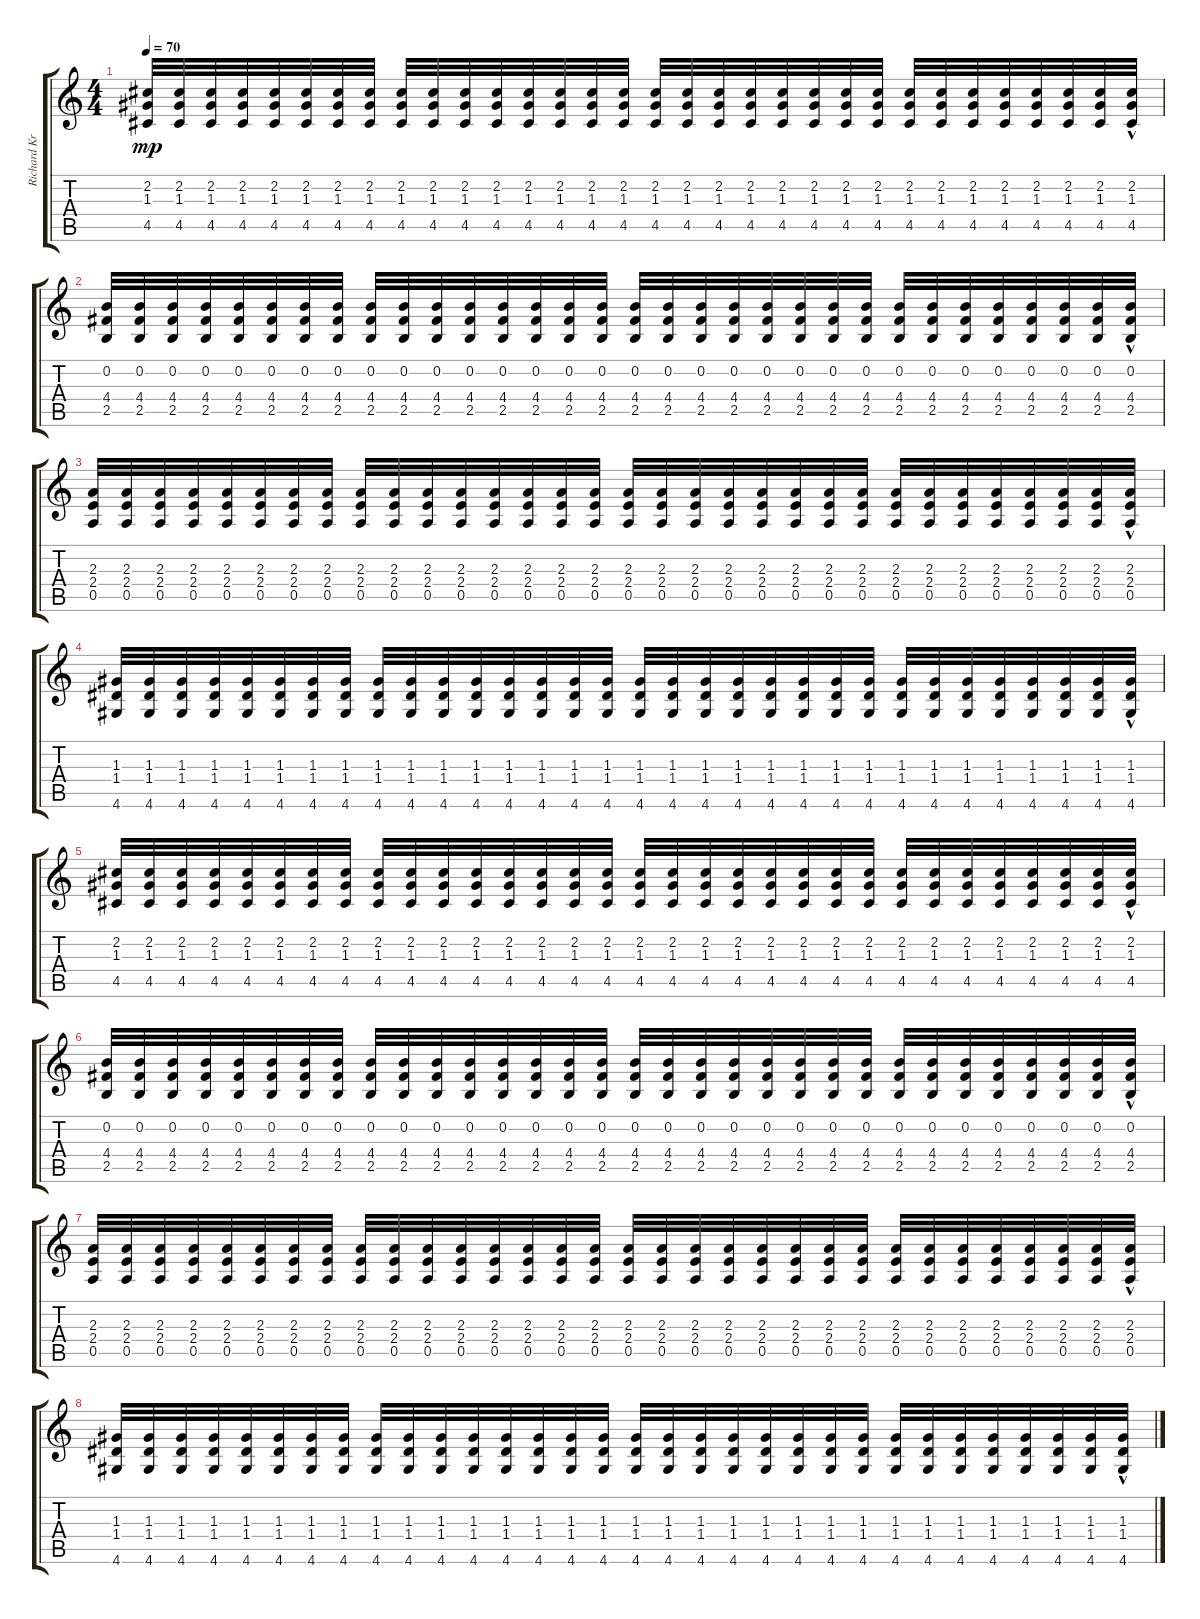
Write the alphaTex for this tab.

\track ("Richard Kruspe" "Richard Kr") {instrument distortionguitar}
\staff {score tabs}
\tuning (E4 B3 G3 D3 A2 E2) {hide}
\ts (4 4)
\tempo 70
\clef g2
\ks c
(2.2 1.3 4.5).32{dy mp} (2.2 1.3 4.5).32 (2.2 1.3 4.5).32 (2.2 1.3 4.5).32 (2.2 1.3 4.5).32 (2.2 1.3 4.5).32 (2.2 1.3 4.5).32 (2.2 1.3 4.5).32 (2.2 1.3 4.5).32 (2.2 1.3 4.5).32 (2.2 1.3 4.5).32 (2.2 1.3 4.5).32 (2.2 1.3 4.5).32 (2.2 1.3 4.5).32 (2.2 1.3 4.5).32 (2.2 1.3 4.5).32 (2.2 1.3 4.5).32 (2.2 1.3 4.5).32 (2.2 1.3 4.5).32 (2.2 1.3 4.5).32 (2.2 1.3 4.5).32 (2.2 1.3 4.5).32 (2.2 1.3 4.5).32 (2.2 1.3 4.5).32 (2.2 1.3 4.5).32 (2.2 1.3 4.5).32 (2.2 1.3 4.5).32 (2.2 1.3 4.5).32 (2.2 1.3 4.5).32 (2.2 1.3 4.5).32 (2.2 1.3 4.5).32 (2.2{hac} 1.3{hac} 4.5{hac}).32 |
(0.2 4.4 2.5).32 (0.2 4.4 2.5).32 (0.2 4.4 2.5).32 (0.2 4.4 2.5).32 (0.2 4.4 2.5).32 (0.2 4.4 2.5).32 (0.2 4.4 2.5).32 (0.2 4.4 2.5).32 (0.2 4.4 2.5).32 (0.2 4.4 2.5).32 (0.2 4.4 2.5).32 (0.2 4.4 2.5).32 (0.2 4.4 2.5).32 (0.2 4.4 2.5).32 (0.2 4.4 2.5).32 (0.2 4.4 2.5).32 (0.2 4.4 2.5).32 (0.2 4.4 2.5).32 (0.2 4.4 2.5).32 (0.2 4.4 2.5).32 (0.2 4.4 2.5).32 (0.2 4.4 2.5).32 (0.2 4.4 2.5).32 (0.2 4.4 2.5).32 (0.2 4.4 2.5).32 (0.2 4.4 2.5).32 (0.2 4.4 2.5).32 (0.2 4.4 2.5).32 (0.2 4.4 2.5).32 (0.2 4.4 2.5).32 (0.2 4.4 2.5).32 (0.2{hac} 4.4{hac} 2.5{hac}).32 |
(2.3 2.4 0.5).32 (2.3 2.4 0.5).32 (2.3 2.4 0.5).32 (2.3 2.4 0.5).32 (2.3 2.4 0.5).32 (2.3 2.4 0.5).32 (2.3 2.4 0.5).32 (2.3 2.4 0.5).32 (2.3 2.4 0.5).32 (2.3 2.4 0.5).32 (2.3 2.4 0.5).32 (2.3 2.4 0.5).32 (2.3 2.4 0.5).32 (2.3 2.4 0.5).32 (2.3 2.4 0.5).32 (2.3 2.4 0.5).32 (2.3 2.4 0.5).32 (2.3 2.4 0.5).32 (2.3 2.4 0.5).32 (2.3 2.4 0.5).32 (2.3 2.4 0.5).32 (2.3 2.4 0.5).32 (2.3 2.4 0.5).32 (2.3 2.4 0.5).32 (2.3 2.4 0.5).32 (2.3 2.4 0.5).32 (2.3 2.4 0.5).32 (2.3 2.4 0.5).32 (2.3 2.4 0.5).32 (2.3 2.4 0.5).32 (2.3 2.4 0.5).32 (2.3{hac} 2.4{hac} 0.5{hac}).32 |
(1.3 1.4 4.6).32 (1.3 1.4 4.6).32 (1.3 1.4 4.6).32 (1.3 1.4 4.6).32 (1.3 1.4 4.6).32 (1.3 1.4 4.6).32 (1.3 1.4 4.6).32 (1.3 1.4 4.6).32 (1.3 1.4 4.6).32 (1.3 1.4 4.6).32 (1.3 1.4 4.6).32 (1.3 1.4 4.6).32 (1.3 1.4 4.6).32 (1.3 1.4 4.6).32 (1.3 1.4 4.6).32 (1.3 1.4 4.6).32 (1.3 1.4 4.6).32 (1.3 1.4 4.6).32 (1.3 1.4 4.6).32 (1.3 1.4 4.6).32 (1.3 1.4 4.6).32 (1.3 1.4 4.6).32 (1.3 1.4 4.6).32 (1.3 1.4 4.6).32 (1.3 1.4 4.6).32 (1.3 1.4 4.6).32 (1.3 1.4 4.6).32 (1.3 1.4 4.6).32 (1.3 1.4 4.6).32 (1.3 1.4 4.6).32 (1.3 1.4 4.6).32 (1.3 1.4{hac} 4.6{hac}).32 |
(2.2 1.3 4.5).32 (2.2 1.3 4.5).32 (2.2 1.3 4.5).32 (2.2 1.3 4.5).32 (2.2 1.3 4.5).32 (2.2 1.3 4.5).32 (2.2 1.3 4.5).32 (2.2 1.3 4.5).32 (2.2 1.3 4.5).32 (2.2 1.3 4.5).32 (2.2 1.3 4.5).32 (2.2 1.3 4.5).32 (2.2 1.3 4.5).32 (2.2 1.3 4.5).32 (2.2 1.3 4.5).32 (2.2 1.3 4.5).32 (2.2 1.3 4.5).32 (2.2 1.3 4.5).32 (2.2 1.3 4.5).32 (2.2 1.3 4.5).32 (2.2 1.3 4.5).32 (2.2 1.3 4.5).32 (2.2 1.3 4.5).32 (2.2 1.3 4.5).32 (2.2 1.3 4.5).32 (2.2 1.3 4.5).32 (2.2 1.3 4.5).32 (2.2 1.3 4.5).32 (2.2 1.3 4.5).32 (2.2 1.3 4.5).32 (2.2 1.3 4.5).32 (2.2{hac} 1.3{hac} 4.5{hac}).32 |
(0.2 4.4 2.5).32 (0.2 4.4 2.5).32 (0.2 4.4 2.5).32 (0.2 4.4 2.5).32 (0.2 4.4 2.5).32 (0.2 4.4 2.5).32 (0.2 4.4 2.5).32 (0.2 4.4 2.5).32 (0.2 4.4 2.5).32 (0.2 4.4 2.5).32 (0.2 4.4 2.5).32 (0.2 4.4 2.5).32 (0.2 4.4 2.5).32 (0.2 4.4 2.5).32 (0.2 4.4 2.5).32 (0.2 4.4 2.5).32 (0.2 4.4 2.5).32 (0.2 4.4 2.5).32 (0.2 4.4 2.5).32 (0.2 4.4 2.5).32 (0.2 4.4 2.5).32 (0.2 4.4 2.5).32 (0.2 4.4 2.5).32 (0.2 4.4 2.5).32 (0.2 4.4 2.5).32 (0.2 4.4 2.5).32 (0.2 4.4 2.5).32 (0.2 4.4 2.5).32 (0.2 4.4 2.5).32 (0.2 4.4 2.5).32 (0.2 4.4 2.5).32 (0.2{hac} 4.4{hac} 2.5{hac}).32 |
(2.3 2.4 0.5).32 (2.3 2.4 0.5).32 (2.3 2.4 0.5).32 (2.3 2.4 0.5).32 (2.3 2.4 0.5).32 (2.3 2.4 0.5).32 (2.3 2.4 0.5).32 (2.3 2.4 0.5).32 (2.3 2.4 0.5).32 (2.3 2.4 0.5).32 (2.3 2.4 0.5).32 (2.3 2.4 0.5).32 (2.3 2.4 0.5).32 (2.3 2.4 0.5).32 (2.3 2.4 0.5).32 (2.3 2.4 0.5).32 (2.3 2.4 0.5).32 (2.3 2.4 0.5).32 (2.3 2.4 0.5).32 (2.3 2.4 0.5).32 (2.3 2.4 0.5).32 (2.3 2.4 0.5).32 (2.3 2.4 0.5).32 (2.3 2.4 0.5).32 (2.3 2.4 0.5).32 (2.3 2.4 0.5).32 (2.3 2.4 0.5).32 (2.3 2.4 0.5).32 (2.3 2.4 0.5).32 (2.3 2.4 0.5).32 (2.3 2.4 0.5).32 (2.3{hac} 2.4{hac} 0.5{hac}).32 |
(1.3 1.4 4.6).32 (1.3 1.4 4.6).32 (1.3 1.4 4.6).32 (1.3 1.4 4.6).32 (1.3 1.4 4.6).32 (1.3 1.4 4.6).32 (1.3 1.4 4.6).32 (1.3 1.4 4.6).32 (1.3 1.4 4.6).32 (1.3 1.4 4.6).32 (1.3 1.4 4.6).32 (1.3 1.4 4.6).32 (1.3 1.4 4.6).32 (1.3 1.4 4.6).32 (1.3 1.4 4.6).32 (1.3 1.4 4.6).32 (1.3 1.4 4.6).32 (1.3 1.4 4.6).32 (1.3 1.4 4.6).32 (1.3 1.4 4.6).32 (1.3 1.4 4.6).32 (1.3 1.4 4.6).32 (1.3 1.4 4.6).32 (1.3 1.4 4.6).32 (1.3 1.4 4.6).32 (1.3 1.4 4.6).32 (1.3 1.4 4.6).32 (1.3 1.4 4.6).32 (1.3 1.4 4.6).32 (1.3 1.4 4.6).32 (1.3 1.4 4.6).32 (1.3 1.4{hac} 4.6{hac}).32
